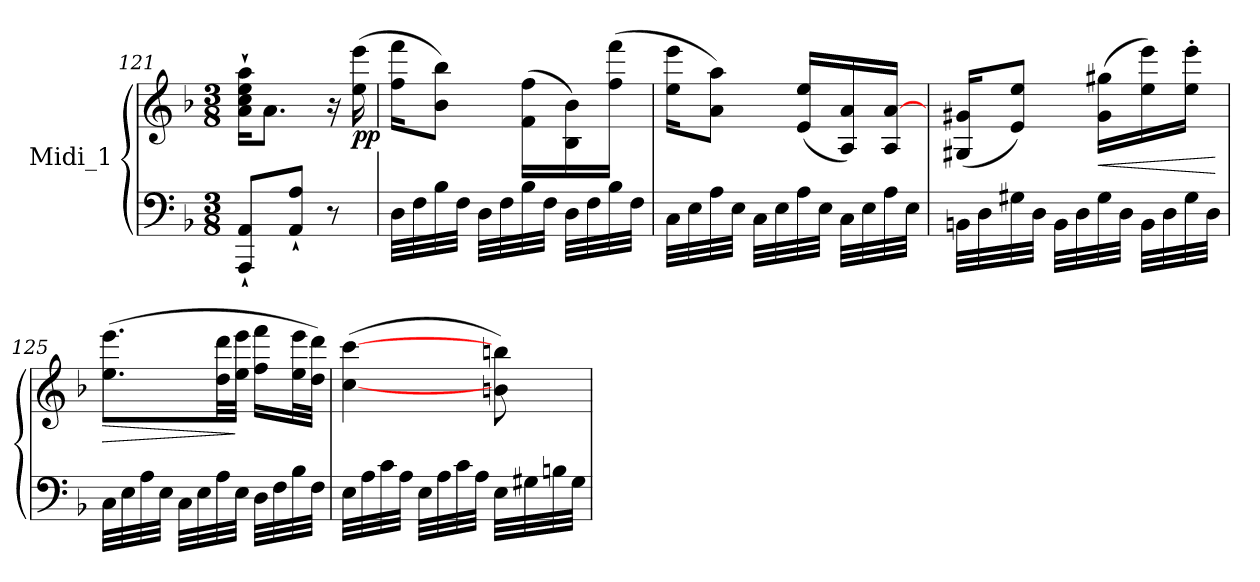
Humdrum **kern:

**kern	**kern	**dynam
*part1	*part1	*part1
*staff2	*staff1	*staff1/2
*I"Midi_1	*	*
*clefF4	*clefG2	*
*k[b-]	*k[b-]	*
*F:	*F:	*
*M3/8	*M3/8	*
=121	=121	=121
8AAA/` 8AA/`L	16a\` 16cc\` 16ee\` 16aa\`KL	.
.	8.a\J	.
8AA/` 8A/`J	.	.
8r	16r	.
!	!	!LO:DY:b
.	(>16ee\ 16eee\	pp
=122	=122	=122
32D\LLL	16ff\ 16fff\KL	.
32F\	.	.
32B-i\	8b-i\ 8bb-i\J)	.
32F\JJJ	.	.
32D\LLL	.	.
32F\	.	.
32B-\	(>16f\ 16ff\LL	.
32F\JJJ	.	.
32D\LLL	16B-\ 16b-\)	.
32F\	.	.
32B-\	(>16ff\ 16fff\JJ	.
32F\JJJ	.	.
!!LO:LB:g=z
=123	=123	=123
32C\LLL	16ee\ 16eee\KL	.
32E\	.	.
32A\	8a\ 8aa\J)	.
32E\JJJ	.	.
32C\LLL	.	.
32E\	.	.
32A\	(<16e/ 16ee/LL	.
32E\JJJ	.	.
32C\LLL	16A/ 16a/)	.
32E\	.	.
32A\	16A/ [16a/JJ	.
32E\JJJ	.	.
=124	=124	=124
32BBn\LLL	(<16G#X/ 16g#X/KL	.
32D\	.	.
32G#X\	8e/ 8ee/J)	.
32D\JJJ	.	.
32BB\LLL	.	.
32D\	.	.
!	!	!LO:HP:b
32G#\	(>16g#\ 16gg#X\LL	<
32D\JJJ	.	.
32BB\LLL	16ee\ 16eee\)	.
32D\	.	.
32G#\	16ee\' 16eee\'JJ	.
32D\JJJ	.	.
.	.	[
=125	=125	=125
!	!	!LO:HP:b
32C\LLL	(>8.ee\ 8.eee\L	>
32E\	.	.
32A\	.	.
32E\JJJ	.	.
32C\LLL	.	.
32E\	.	.
32A\	32dd\ 32ddd\LL	.
32E\JJJ	32ee\ 32eee\JJJ	]
32D\LLL	16ff\ 16fff\LL	.
32F\	.	.
32B-i\	32ee\ 32eee\L	.
32F\JJJ	32dd\ 32ddd\JJJ)	.
=126	=126	=126
32E\LLL	(>[4cc\ [4ccc\	.
32A\	.	.
32c\	.	.
32A\JJJ	.	.
32E\LLL	.	.
32A\	.	.
32c\	.	.
32A\JJJ	.	.
32E\LLL	8bn\ 8bbn\)	.
32G#X\	.	.
32Bn\	.	.
32G#\JJJ	.	.
=	=	=
*-	*-	*-
